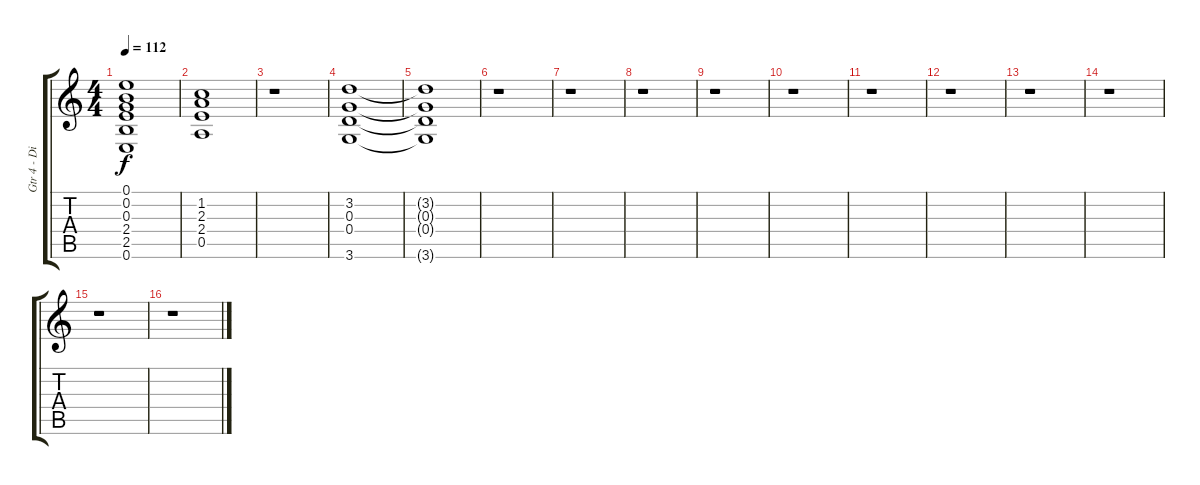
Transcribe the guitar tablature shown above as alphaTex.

\track ("Gtr 4 - Distorted" "Gtr 4 - Di") {instrument distortionguitar}
\staff {score tabs}
\tuning (E4 B3 G3 D3 A2 E2) {hide}
\ts (4 4)
\tempo 112
\clef g2
\ks c
(0.1{t} 0.2{t} 0.3{t} 2.4{t} 2.5{t} 0.6{t}).1{dy f} |
(1.2 2.3 2.4 0.5).1 |
r.1 |
(3.2 0.3 0.4 3.6).1 |
(3.2{t} 0.3{t} 0.4{t} 3.6{t}).1 |
r.1 |
r.1 |
r.1 |
r.1 |
r.1 |
r.1 |
r.1 |
r.1 |
r.1 |
r.1 |
r.1
